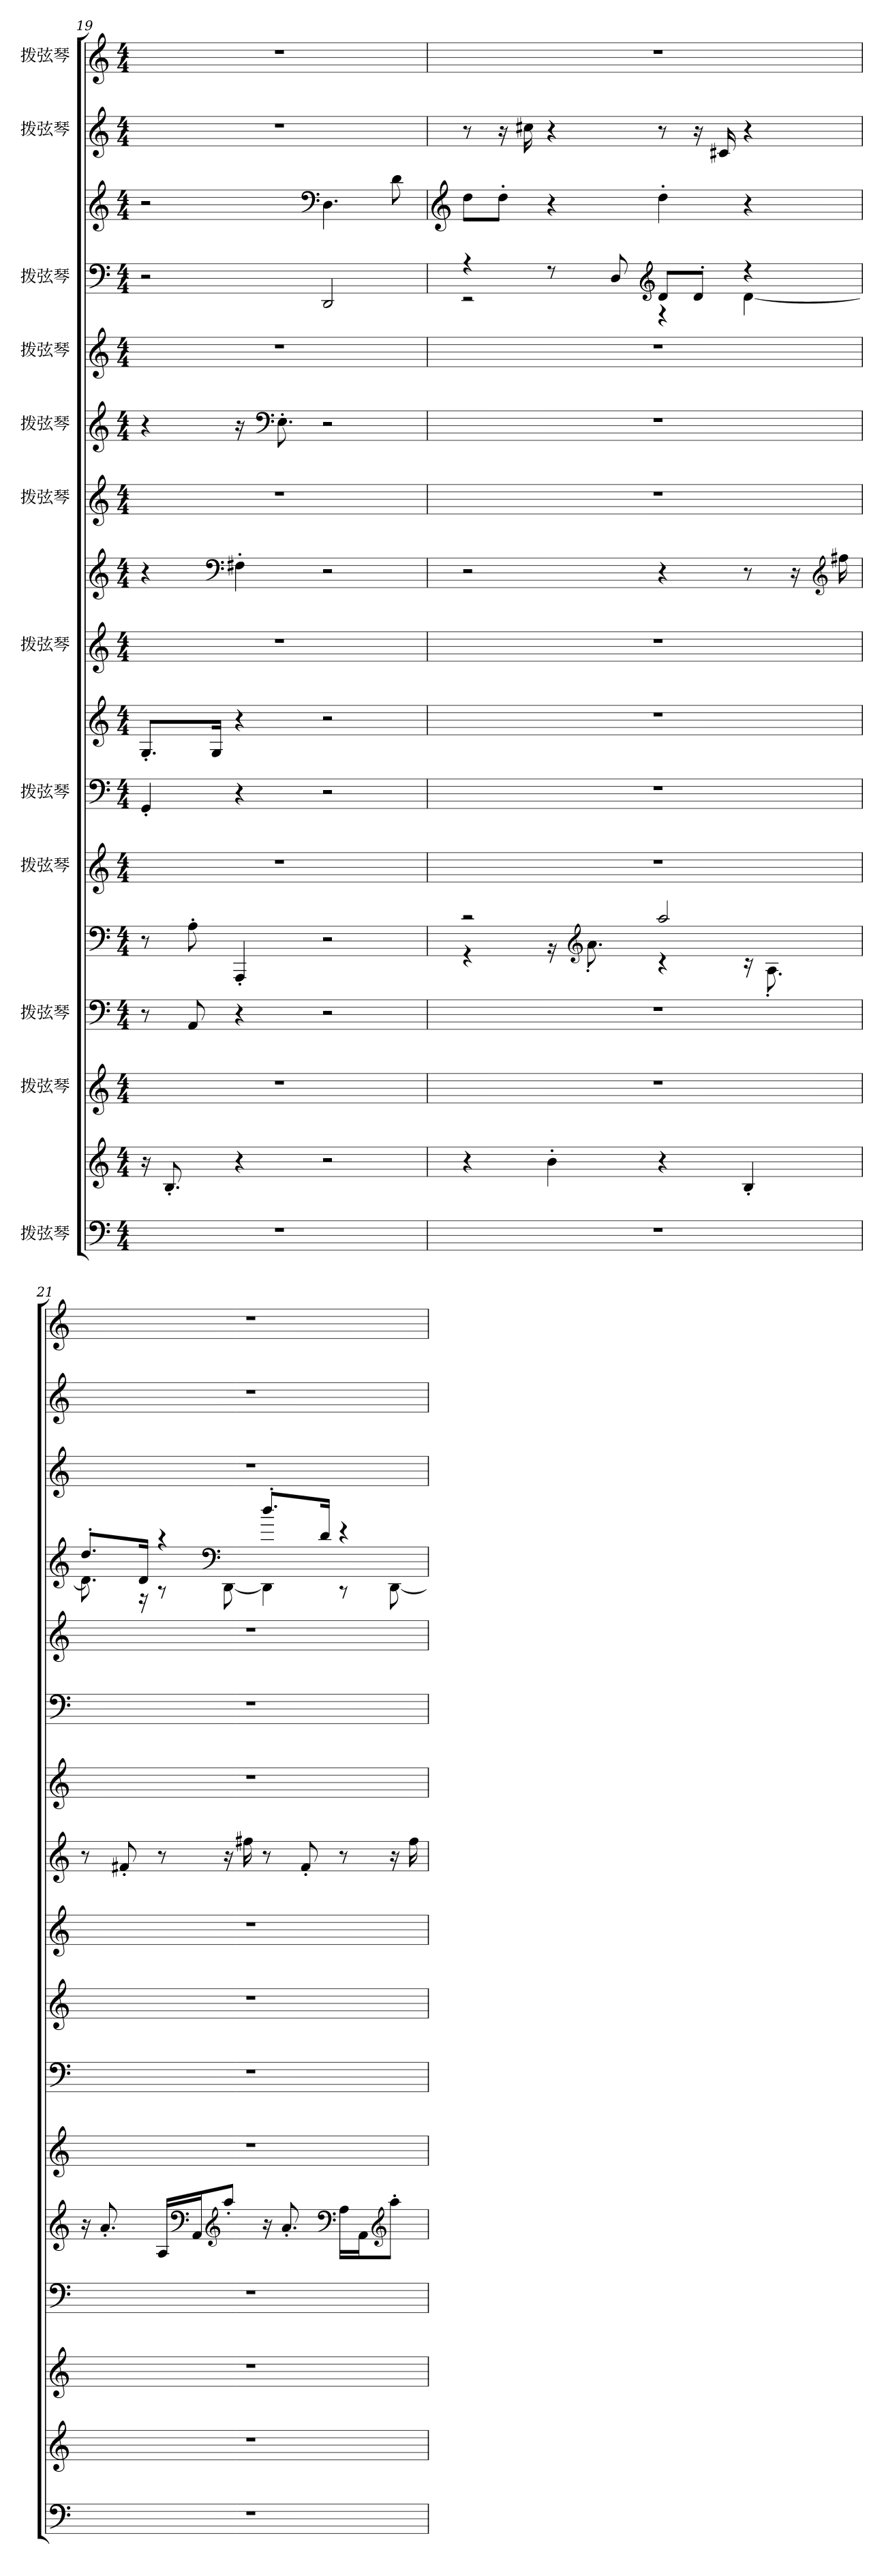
**kern	**kern	**kern	**kern	**kern	**kern	**kern	**kern	**kern	**kern	**kern	**kern	**kern	**kern	**kern	**kern	**kern
*part12	*part12	*part11	*part10	*part10	*part9	*part8	*part8	*part7	*part7	*part6	*part5	*part4	*part3	*part3	*part2	*part1
*staff17	*staff16	*staff15	*staff14	*staff13	*staff12	*staff11	*staff10	*staff9	*staff8	*staff7	*staff6	*staff5	*staff4	*staff3	*staff2	*staff1
*I"拨弦琴	*	*I"拨弦琴	*I"拨弦琴	*	*I"拨弦琴	*I"拨弦琴	*	*I"拨弦琴	*	*I"拨弦琴	*I"拨弦琴	*I"拨弦琴	*I"拨弦琴	*	*I"拨弦琴	*I"拨弦琴
*clefF4	*clefG2	*clefG2	*clefF4	*clefF4	*clefG2	*clefF4	*clefG2	*clefG2	*clefG2	*clefG2	*clefG2	*clefG2	*clefF4	*clefG2	*clefG2	*clefG2
*k[]	*k[]	*k[]	*k[]	*k[]	*k[]	*k[]	*k[]	*k[]	*k[]	*k[]	*k[]	*k[]	*k[]	*k[]	*k[]	*k[]
*M4/4	*M4/4	*M4/4	*M4/4	*M4/4	*M4/4	*M4/4	*M4/4	*M4/4	*M4/4	*M4/4	*M4/4	*M4/4	*M4/4	*M4/4	*M4/4	*M4/4
=19	=19	=19	=19	=19	=19	=19	=19	=19	=19	=19	=19	=19	=19	=19	=19	=19
1r	16r	1r	8r	8r	1r	4GG'/	8.G'/L	1r	4r	1r	4r	1r	2r	2r	1r	1r
.	8.B'/	.	.	.	.	.	.	.	.	.	.	.	.	.	.	.
.	.	.	8AA/	8A'\	.	.	.	.	.	.	.	.	.	.	.	.
.	.	.	.	.	.	.	16G/Jk	.	.	.	.	.	.	.	.	.
*	*	*	*	*	*	*	*	*	*clefF4	*	*	*	*	*	*	*
.	4r	.	4r	4AAA'/	.	4r	4r	.	4F#X'\	.	16r	.	.	.	.	.
*	*	*	*	*	*	*	*	*	*	*	*clefF4	*	*	*	*	*
.	.	.	.	.	.	.	.	.	.	.	8.E'\	.	.	.	.	.
*	*	*	*	*	*	*	*	*	*	*	*	*	*	*clefF4	*	*
.	2r	.	2r	2r	.	2r	2r	.	2r	.	2r	.	2DD/	4.D\	.	.
.	.	.	.	.	.	.	.	.	.	.	.	.	.	8d\	.	.
!!LO:PB:g=z
=20	=20	=20	=20	=20	=20	=20	=20	=20	=20	=20	=20	=20	=20	=20	=20	=20
*	*	*	*	*	*	*	*	*	*	*	*	*	*	*clefG2	*	*
*	*	*	*	*^	*	*	*	*	*	*	*	*	*^	*	*	*
1r	4r	1r	1r	2r	4r	1r	1r	1r	1r	2r	1r	1r	1r	4r	2r	8dd\L	8r	1r
.	.	.	.	.	.	.	.	.	.	.	.	.	.	.	.	8dd'\J	16r	.
.	.	.	.	.	.	.	.	.	.	.	.	.	.	.	.	.	16cc#X\	.
.	4b'\	.	.	.	16r	.	.	.	.	.	.	.	.	8r	.	4r	4r	.
*	*	*	*	*clefG2	*	*	*	*	*	*	*	*	*	*	*	*	*	*
.	.	.	.	.	8.a'\	.	.	.	.	.	.	.	.	.	.	.	.	.
.	.	.	.	.	.	.	.	.	.	.	.	.	.	8D/	.	.	.	.
*	*	*	*	*	*	*	*	*	*	*	*	*	*	*clefG2	*	*	*	*
.	4r	.	.	2aa/	4r	.	.	.	.	4r	.	.	.	8d/L	4r	4dd'\	8r	.
.	.	.	.	.	.	.	.	.	.	.	.	.	.	8d'/J	.	.	16r	.
.	.	.	.	.	.	.	.	.	.	.	.	.	.	.	.	.	16c#X/	.
.	4B'/	.	.	.	16r	.	.	.	.	8r	.	.	.	4r	[4d\	4r	4r	.
.	.	.	.	.	8.A'\	.	.	.	.	.	.	.	.	.	.	.	.	.
.	.	.	.	.	.	.	.	.	.	16r	.	.	.	.	.	.	.	.
*	*	*	*	*	*	*	*	*	*	*clefG2	*	*	*	*	*	*	*	*
.	.	.	.	.	.	.	.	.	.	16ff#X\	.	.	.	.	.	.	.	.
*	*	*	*	*v	*v	*	*	*	*	*	*	*	*	*	*	*	*	*
=21	=21	=21	=21	=21	=21	=21	=21	=21	=21	=21	=21	=21	=21	=21	=21	=21	=21
1r	1r	1r	1r	16r	1r	1r	1r	1r	8r	1r	1r	1r	8.dd'/L	8.d\]	1r	1r	1r
.	.	.	.	8.a'/	.	.	.	.	.	.	.	.	.	.	.	.	.
.	.	.	.	.	.	.	.	.	8f#X'/	.	.	.	.	.	.	.	.
.	.	.	.	.	.	.	.	.	.	.	.	.	16d/Jk	16r	.	.	.
.	.	.	.	16A/LL	.	.	.	.	8r	.	.	.	4r	8r	.	.	.
*	*	*	*	*clefF4	*	*	*	*	*	*	*	*	*	*	*	*	*
.	.	.	.	16AA/J	.	.	.	.	.	.	.	.	.	.	.	.	.
*	*	*	*	*clefG2	*	*	*	*	*	*	*	*	*clefF4	*	*	*	*
.	.	.	.	8aa'/J	.	.	.	.	16r	.	.	.	.	[8DD\	.	.	.
.	.	.	.	.	.	.	.	.	16ff#X\	.	.	.	.	.	.	.	.
.	.	.	.	16r	.	.	.	.	8r	.	.	.	8.dd'/L	4DD\]	.	.	.
.	.	.	.	8.a'/	.	.	.	.	.	.	.	.	.	.	.	.	.
.	.	.	.	.	.	.	.	.	8f#'/	.	.	.	.	.	.	.	.
.	.	.	.	.	.	.	.	.	.	.	.	.	16d/Jk	.	.	.	.
*	*	*	*	*clefF4	*	*	*	*	*	*	*	*	*	*	*	*	*
.	.	.	.	16A\LL	.	.	.	.	8r	.	.	.	4r	8r	.	.	.
.	.	.	.	16AA\J	.	.	.	.	.	.	.	.	.	.	.	.	.
*	*	*	*	*clefG2	*	*	*	*	*	*	*	*	*	*	*	*	*
.	.	.	.	8aa'\J	.	.	.	.	16r	.	.	.	.	[8DD\	.	.	.
.	.	.	.	.	.	.	.	.	16ff#\	.	.	.	.	.	.	.	.
*	*	*	*	*	*	*	*	*	*	*	*	*	*v	*v	*	*	*
=	=	=	=	=	=	=	=	=	=	=	=	=	=	=	=	=
*-	*-	*-	*-	*-	*-	*-	*-	*-	*-	*-	*-	*-	*-	*-	*-	*-
